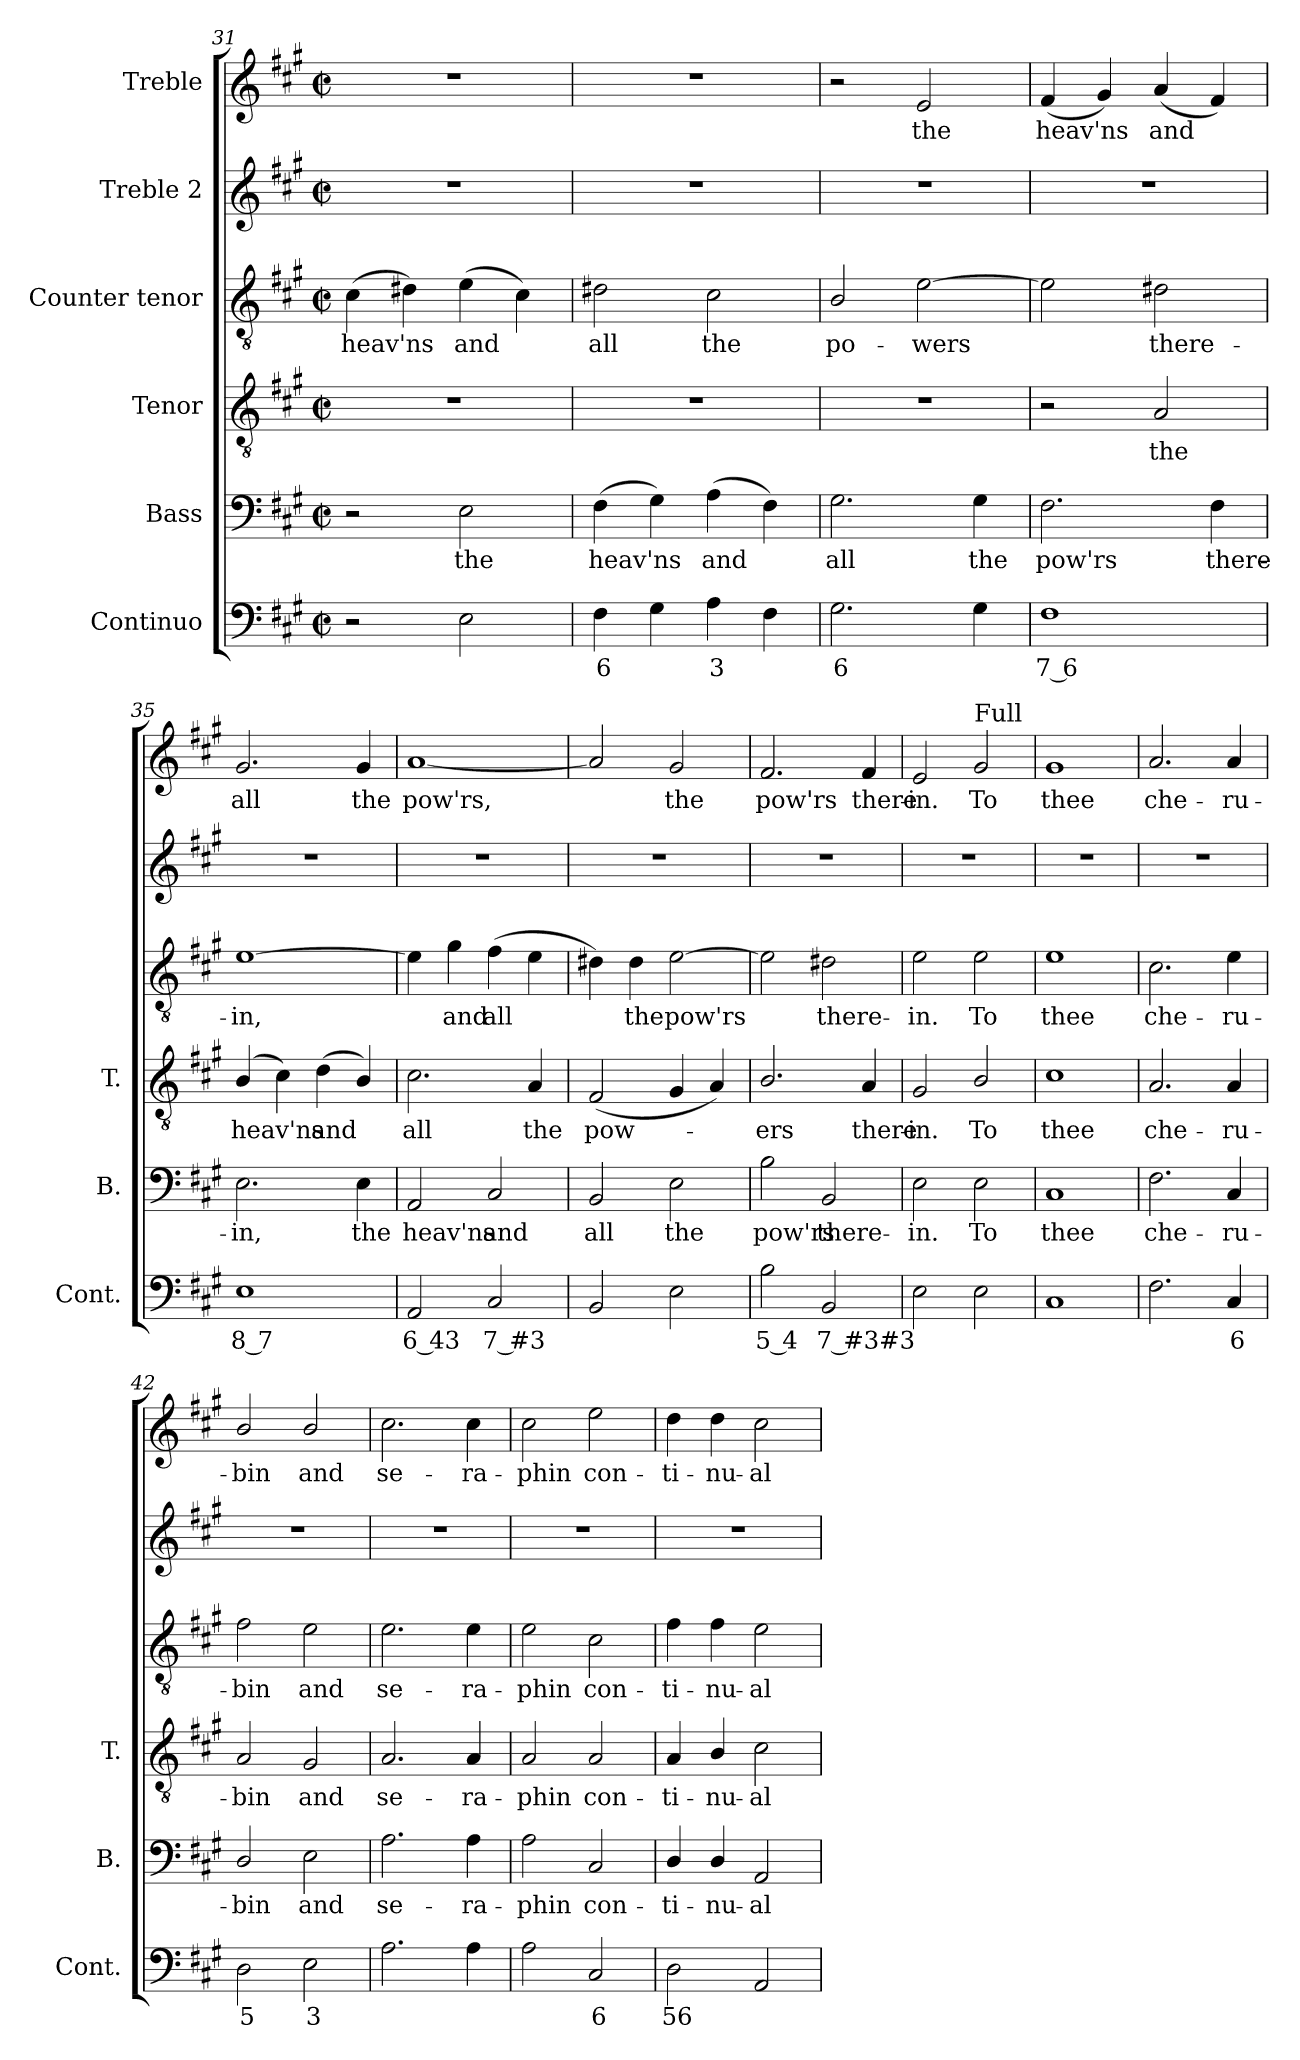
**kern	**text	**kern	**text	**kern	**text	**kern	**text	**kern	**kern	**text
*part6	*part6	*part5	*part5	*part4	*part4	*part3	*part3	*part2	*part1	*part1
*staff6	*staff6	*staff5	*staff5	*staff4	*staff4	*staff3	*staff3	*staff2	*staff1	*staff1
*I"Continuo	*	*I"Bass	*	*I"Tenor	*	*I"Counter tenor	*	*I"Treble 2	*I"Treble	*
*I'Cont.	*	*I'B.	*	*I'T.	*	*	*	*	*	*
*clefF4	*	*clefF4	*	*clefGv2	*	*clefGv2	*	*clefG2	*clefG2	*
*	*	*	*	*ITrd7c12	*	*ITrd7c12	*	*	*	*
*k[f#c#g#]	*	*k[f#c#g#]	*	*k[f#c#g#]	*	*k[f#c#g#]	*	*k[f#c#g#]	*k[f#c#g#]	*
*A:	*	*A:	*	*A:	*	*A:	*	*A:	*A:	*
*M2/2	*	*M2/2	*	*M2/2	*	*M2/2	*	*M2/2	*M2/2	*
*met(c|)	*	*met(c|)	*	*met(c|)	*	*met(c|)	*	*met(c|)	*met(c|)	*
=31	=31	=31	=31	=31	=31	=31	=31	=31	=31	=31
!	!	!	!	!	!	!	!LO:LY:b	!	!	!
2r	.	2r	.	1r	.	(>4C#\	heav'ns	1r	1r	.
.	.	.	.	.	.	4D#X\)	.	.	.	.
!	!	!	!LO:LY:b	!	!	!	!LO:LY:b	!	!	!
2E\	.	2E\	the	.	.	(>4E\	and	.	.	.
.	.	.	.	.	.	4C#\)	.	.	.	.
=32	=32	=32	=32	=32	=32	=32	=32	=32	=32	=32
!	!LO:LY:b	!	!LO:LY:b	!	!	!	!LO:LY:b	!	!	!
4F#\	6	(>4F#\	heav'ns	1r	.	2D#X\	all	1r	1r	.
4G#\	.	4G#\)	.	.	.	.	.	.	.	.
!	!LO:LY:b	!	!LO:LY:b	!	!	!	!LO:LY:b	!	!	!
4A\	3	(>4A\	and	.	.	2C#\	the	.	.	.
4F#\	.	4F#\)	.	.	.	.	.	.	.	.
=33	=33	=33	=33	=33	=33	=33	=33	=33	=33	=33
!	!LO:LY:b	!	!LO:LY:b	!	!	!	!LO:LY:b	!	!	!
2.G#\	6	2.G#\	all	1r	.	2BB/	po-	1r	2r	.
!	!	!	!	!	!	!	!LO:LY:b	!	!	!LO:LY:b
.	.	.	.	.	.	[2E\	-wers	.	2e/	the
!	!	!	!LO:LY:b	!	!	!	!	!	!	!
4G#\	.	4G#\	the	.	.	.	.	.	.	.
!!LO:PB:g=z
=34	=34	=34	=34	=34	=34	=34	=34	=34	=34	=34
!	!LO:LY:b	!	!LO:LY:b	!	!	!	!	!	!	!LO:LY:b
1F#	7 6	2.F#\	pow'rs	2r	.	2E\]	.	1r	(<4f#/	heav'ns
.	.	.	.	.	.	.	.	.	4g#/)	.
!	!	!	!	!	!LO:LY:b	!	!LO:LY:b	!	!	!LO:LY:b
.	.	.	.	2AA/	the	2D#X\	there-	.	(<4a/	and
!	!	!	!LO:LY:b	!	!	!	!	!	!	!
.	.	4F#\	there-	.	.	.	.	.	4f#/)	.
=35	=35	=35	=35	=35	=35	=35	=35	=35	=35	=35
!	!LO:LY:b	!	!LO:LY:b	!	!LO:LY:b	!	!LO:LY:b	!	!	!LO:LY:b
1E	8 7	2.E\	-in,	(>4BB/	heav'ns	[1E	-in,	1r	2.g#/	all
.	.	.	.	4C#\)	.	.	.	.	.	.
!	!	!	!	!	!LO:LY:b	!	!	!	!	!
.	.	.	.	(>4D\	and	.	.	.	.	.
!	!	!	!LO:LY:b	!	!	!	!	!	!	!LO:LY:b
.	.	4E\	the	4BB/)	.	.	.	.	4g#/	the
=36	=36	=36	=36	=36	=36	=36	=36	=36	=36	=36
!	!LO:LY:b	!	!LO:LY:b	!	!LO:LY:b	!	!	!	!	!LO:LY:b
2AA/	6 43	2AA/	heav'ns	2.C#\	all	4E\]	.	1r	[1a	pow'rs,
!	!	!	!	!	!	!	!LO:LY:b	!	!	!
.	.	.	.	.	.	4G#\	and	.	.	.
!	!LO:LY:b	!	!LO:LY:b	!	!	!	!LO:LY:b	!	!	!
2C#/	7 #3	2C#/	and	.	.	(>4F#\	all	.	.	.
!	!	!	!	!	!LO:LY:b	!	!	!	!	!
.	.	.	.	4AA/	the	4E\	.	.	.	.
=37	=37	=37	=37	=37	=37	=37	=37	=37	=37	=37
!	!	!	!LO:LY:b	!	!LO:LY:b	!	!	!	!	!
2BB/	.	2BB/	all	(<2FF#/	pow-	4D#X\)	.	1r	2a/]	.
!	!	!	!	!	!	!	!LO:LY:b	!	!	!
.	.	.	.	.	.	4D#\	the	.	.	.
!	!	!	!LO:LY:b	!	!	!	!LO:LY:b	!	!	!LO:LY:b
2E\	.	2E\	the	4GG#/	.	[2E\	pow'rs	.	2g#/	the
.	.	.	.	4AA/)	.	.	.	.	.	.
=38	=38	=38	=38	=38	=38	=38	=38	=38	=38	=38
!	!LO:LY:b	!	!LO:LY:b	!	!LO:LY:b	!	!	!	!	!LO:LY:b
2B\	5 4	2B\	pow'rs	2.BB/	-ers	2E\]	.	1r	2.f#/	pow'rs
!	!LO:LY:b	!	!LO:LY:b	!	!	!	!LO:LY:b	!	!	!
2BB/	7 #3#3	2BB/	there-	.	.	2D#X\	there-	.	.	.
!	!	!	!	!	!LO:LY:b	!	!	!	!	!LO:LY:b
.	.	.	.	4AA/	there-	.	.	.	4f#/	there-
=39	=39	=39	=39	=39	=39	=39	=39	=39	=39	=39
!	!	!	!LO:LY:b	!	!LO:LY:b	!	!LO:LY:b	!	!	!LO:LY:b
2E\	.	2E\	-in.	2GG#/	-in.	2E\	-in.	1r	2e/	-in.
!	!	!	!	!	!	!	!	!	!LO:TX:a:t=Full	!
!	!	!	!LO:LY:b	!	!LO:LY:b	!	!LO:LY:b	!	!	!LO:LY:b
2E\	.	2E\	To	2BB/	To	2E\	To	.	2g#/	To
=40	=40	=40	=40	=40	=40	=40	=40	=40	=40	=40
!	!	!	!LO:LY:b	!	!LO:LY:b	!	!LO:LY:b	!	!	!LO:LY:b
1C#	.	1C#	thee	1C#	thee	1E	thee	1r	1g#	thee
=41	=41	=41	=41	=41	=41	=41	=41	=41	=41	=41
!	!	!	!LO:LY:b	!	!LO:LY:b	!	!LO:LY:b	!	!	!LO:LY:b
2.F#\	.	2.F#\	che-	2.AA/	che-	2.C#\	che-	1r	2.a/	che-
!	!LO:LY:b	!	!LO:LY:b	!	!LO:LY:b	!	!LO:LY:b	!	!	!LO:LY:b
4C#/	6	4C#/	-ru-	4AA/	-ru-	4E\	-ru-	.	4a/	-ru-
!!LO:PB:g=z
=42	=42	=42	=42	=42	=42	=42	=42	=42	=42	=42
!	!LO:LY:b	!	!LO:LY:b	!	!LO:LY:b	!	!LO:LY:b	!	!	!LO:LY:b
2D\	5	2D/	-bin	2AA/	-bin	2F#\	-bin	1r	2b/	-bin
!	!LO:LY:b	!	!LO:LY:b	!	!LO:LY:b	!	!LO:LY:b	!	!	!LO:LY:b
2E\	3	2E\	and	2GG#/	and	2E\	and	.	2b/	and
=43	=43	=43	=43	=43	=43	=43	=43	=43	=43	=43
!	!	!	!LO:LY:b	!	!LO:LY:b	!	!LO:LY:b	!	!	!LO:LY:b
2.A\	.	2.A\	se-	2.AA/	se-	2.E\	se-	1r	2.cc#\	se-
!	!	!	!LO:LY:b	!	!LO:LY:b	!	!LO:LY:b	!	!	!LO:LY:b
4A\	.	4A\	-ra-	4AA/	-ra-	4E\	-ra-	.	4cc#\	-ra-
=44	=44	=44	=44	=44	=44	=44	=44	=44	=44	=44
!	!	!	!LO:LY:b	!	!LO:LY:b	!	!LO:LY:b	!	!	!LO:LY:b
2A\	.	2A\	-phin	2AA/	-phin	2E\	-phin	1r	2cc#\	-phin
!	!LO:LY:b	!	!LO:LY:b	!	!LO:LY:b	!	!LO:LY:b	!	!	!LO:LY:b
2C#/	6	2C#/	con-	2AA/	con-	2C#\	con-	.	2ee\	con-
=45	=45	=45	=45	=45	=45	=45	=45	=45	=45	=45
!	!LO:LY:b	!	!LO:LY:b	!	!LO:LY:b	!	!LO:LY:b	!	!	!LO:LY:b
2D\	56	4D/	-ti-	4AA/	-ti-	4F#\	-ti-	1r	4dd\	-ti-
!	!	!	!LO:LY:b	!	!LO:LY:b	!	!LO:LY:b	!	!	!LO:LY:b
.	.	4D/	-nu-	4BB/	-nu-	4F#\	-nu-	.	4dd\	-nu-
!	!	!	!LO:LY:b	!	!LO:LY:b	!	!LO:LY:b	!	!	!LO:LY:b
2AA/	.	2AA/	-al-	2C#\	-al-	2E\	-al-	.	2cc#\	-al-
=	=	=	=	=	=	=	=	=	=	=
*-	*-	*-	*-	*-	*-	*-	*-	*-	*-	*-
